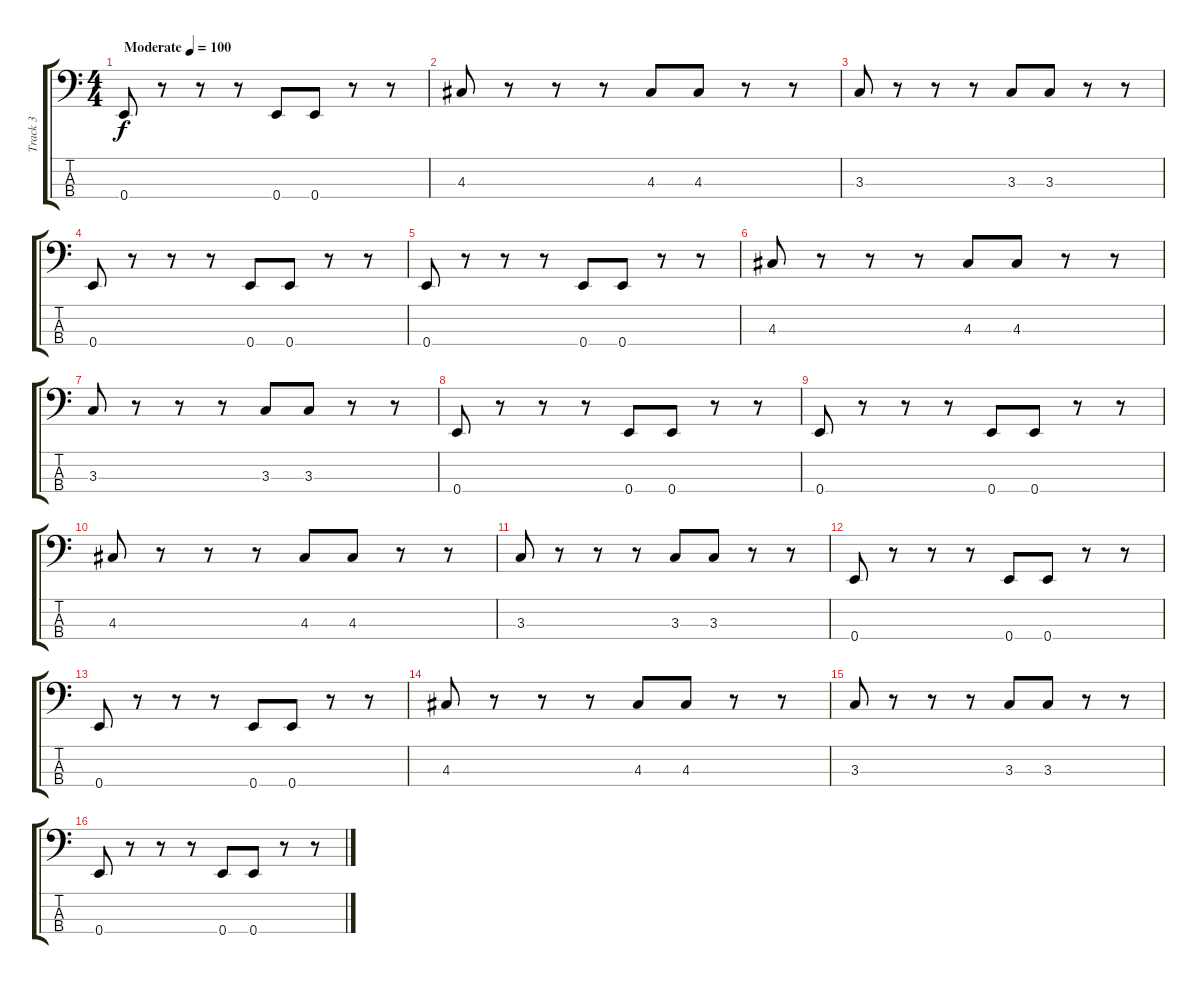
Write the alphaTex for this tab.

\track ("Track 3" "Track 3") {instrument electricbasspick}
\staff {score tabs}
\tuning (G2 D2 A1 E1) {hide}
\ts (4 4)
\tempo (100 "Moderate")
\clef f4
\ks c
0.4.8{dy f instrument electricbasspick} r.8 r.8 r.8 0.4.8 0.4.8 r.8 r.8 |
4.3.8 r.8 r.8 r.8 4.3.8 4.3.8 r.8 r.8 |
3.3.8 r.8 r.8 r.8 3.3.8 3.3.8 r.8 r.8 |
0.4.8 r.8 r.8 r.8 0.4.8 0.4.8 r.8 r.8 |
0.4.8 r.8 r.8 r.8 0.4.8 0.4.8 r.8 r.8 |
4.3.8 r.8 r.8 r.8 4.3.8 4.3.8 r.8 r.8 |
3.3.8 r.8 r.8 r.8 3.3.8 3.3.8 r.8 r.8 |
0.4.8 r.8 r.8 r.8 0.4.8 0.4.8 r.8 r.8 |
0.4.8 r.8 r.8 r.8 0.4.8 0.4.8 r.8 r.8 |
4.3.8 r.8 r.8 r.8 4.3.8 4.3.8 r.8 r.8 |
3.3.8 r.8 r.8 r.8 3.3.8 3.3.8 r.8 r.8 |
0.4.8 r.8 r.8 r.8 0.4.8 0.4.8 r.8 r.8 |
0.4.8 r.8 r.8 r.8 0.4.8 0.4.8 r.8 r.8 |
4.3.8 r.8 r.8 r.8 4.3.8 4.3.8 r.8 r.8 |
3.3.8 r.8 r.8 r.8 3.3.8 3.3.8 r.8 r.8 |
0.4.8 r.8 r.8 r.8 0.4.8 0.4.8 r.8 r.8
